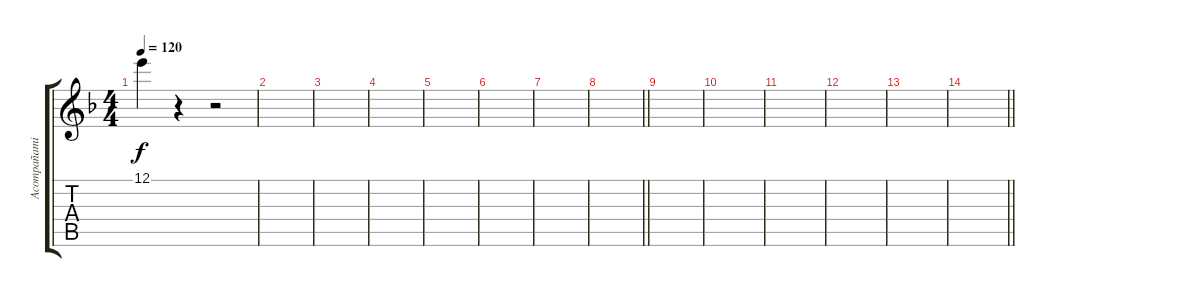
\track ("Acompañamiento II" "Acompañami") {instrument acousticguitarsteel}
\staff {score tabs}
\tuning (E4 B3 G3 D3 A2 E2) {hide}
\ts (4 4)
\tempo 120
\clef g2
\ks dminor
12.1.4{dy f} r.4 r.2 |
|
|
|
|
|
|
\barLineRight lightlight
|
|
|
|
|
|
\barLineRight lightlight
